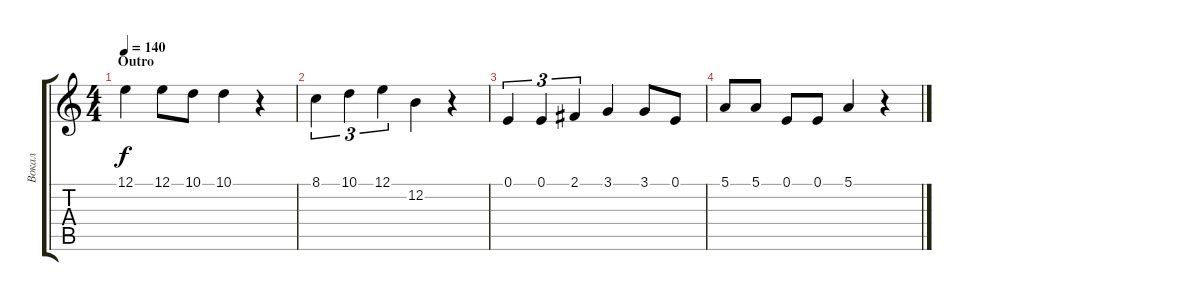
\track ("Вокал" "Вокал") {instrument flute}
\staff {score tabs}
\tuning (E4 B3 G3 D3 A2 E2) {hide}
\ts (4 4)
\section ("" "Outro")
\tempo 140
\clef g2
\ks c
12.1.4{dy f} 12.1.8 10.1.8 10.1.4 r.4 |
8.1.4{tu (3 2)} 10.1.4{tu (3 2)} 12.1.4{tu (3 2)} 12.2.4 r.4 |
0.1.4{tu (3 2)} 0.1.4{tu (3 2)} 2.1.4{tu (3 2)} 3.1.4 3.1.8 0.1.8 |
5.1.8 5.1.8 0.1.8 0.1.8 5.1.4 r.4
